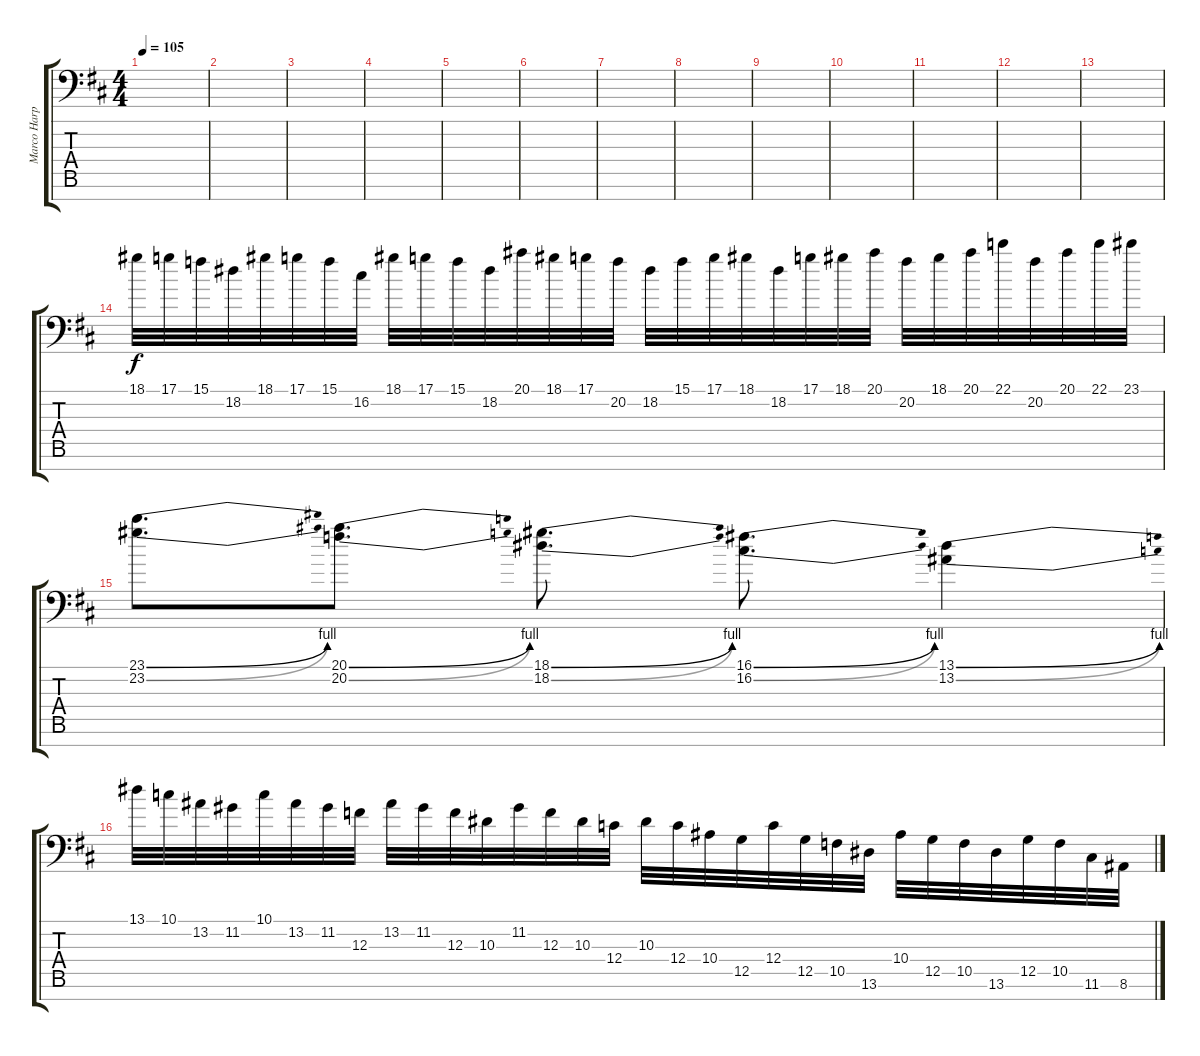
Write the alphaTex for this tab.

\track ("Marco Harp" "Marco Harp") {instrument harpsichord}
\staff {score tabs}
\tuning (D4 A3 F3 C3 G2 D2 A1) {hide}
\ts (4 4)
\tempo 105
\clef f4
\ks d
|
|
|
|
|
|
|
|
|
|
|
|
|
18.1.32{volume 14 instrument lead1square} 17.1.32 15.1.32 18.2.32 18.1.32 17.1.32 15.1.32 16.2.32 18.1.32 17.1.32 15.1.32 18.2.32 20.1.32 18.1.32 17.1.32 20.2.32 18.2.32 15.1.32 17.1.32 18.1.32 18.2.32 17.1.32 18.1.32 20.1.32 20.2.32 18.1.32 20.1.32 22.1.32 20.2.32 20.1.32 22.1.32 23.1.32 |
(23.1{be (bend 0 0 60 4)} 23.2{be (bend 0 0 60 4)}).8{d} (20.1{be (bend 0 0 60 4)} 20.2{be (bend 0 0 60 4)}).8{d} (18.1{be (bend 0 0 60 4)} 18.2{be (bend 0 0 60 4)}).8{d} (16.1{be (bend 0 0 60 4)} 16.2{be (bend 0 0 60 4)}).8{d} (13.1{be (bend 0 0 60 4)} 13.2{be (bend 0 0 60 4)}).4 |
13.1.32 10.1.32 13.2.32 11.2.32 10.1.32 13.2.32 11.2.32 12.3.32 13.2.32 11.2.32 12.3.32 10.3.32 11.2.32 12.3.32 10.3.32 12.4.32 10.3.32 12.4.32 10.4.32 12.5.32 12.4.32 12.5.32 10.5.32 13.6.32 10.4.32 12.5.32 10.5.32 13.6.32 12.5.32 10.5.32 11.6.32 8.6.32
